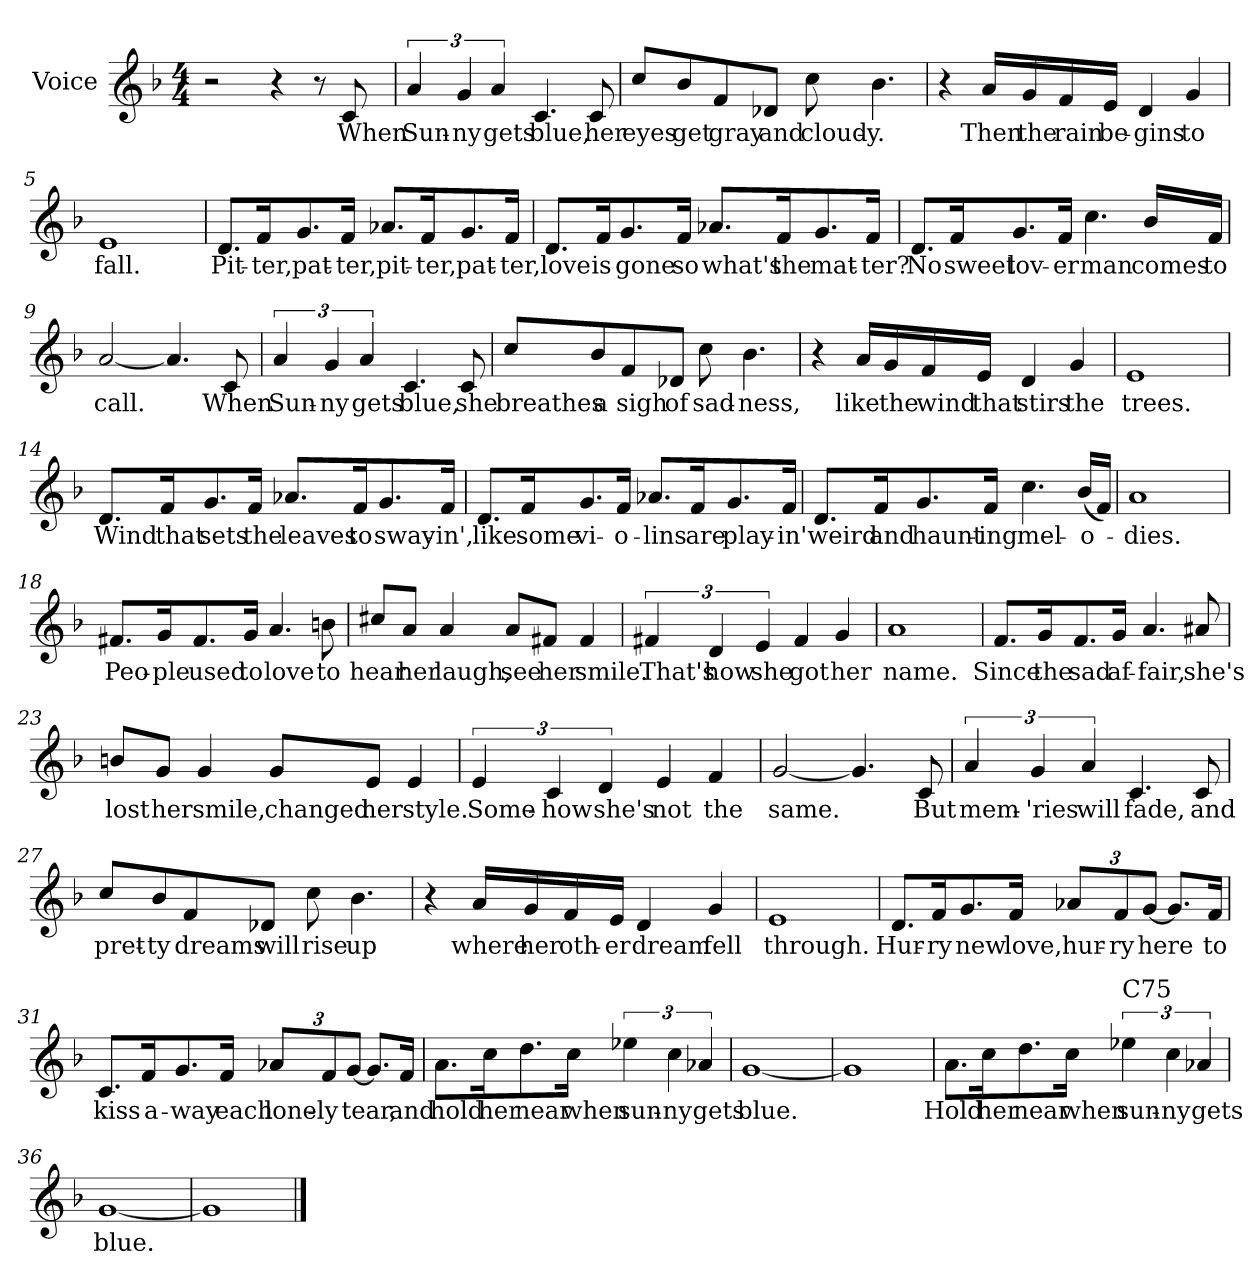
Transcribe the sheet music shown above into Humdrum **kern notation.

**kern	**text
*part1	*part1
*staff1	*staff1
*I"Voice	*
*I'Vo.	*
*clefG2	*
*k[b-]	*
*F:	*
*M4/4	*
=1	=1
2r	.
4r	.
8r	.
8c/	When
=2	=2
6a/	Sun-
6g/	ny
6a/	gets
4.c/	blue,
8c/	her
=3	=3
8cc/L	eyes
8b-/	get
8f/	gray
8d-X/J	and
8cc\	cloud-
4.b-\	y.
!!LO:LB:g=z
=4	=4
4r	.
16a/LL	Then
16g/	the
16f/	rain
16e/JJ	be-
4d/	gins
4g/	to
=5	=5
1e	fall.
=6	=6
8.d/L	Pit-
16f/K	ter,
8.g/	pat-
16f/Jk	ter,
8.a-X/L	pit-
16f/K	-ter,
8.g/	pat-
16f/Jk	ter,
!!LO:LB:g=z
=7	=7
8.d/L	love
16f/K	is
8.g/	gone
16f/Jk	so
8.a-X/L	what's
16f/K	the
8.g/	mat-
16f/Jk	ter?
=8	=8
8.d/L	-No
16f/K	sweet
8.g/	lov-
16f/Jk	er
4.cc\	man
16b-/LL	comes
16f/JJ	to
!!LO:LB:g=z
=9	=9
[2a/	call.
4.a/]	.
8c/	When
=10	=10
6a/	Sun-
6g/	ny
6a/	gets
4.c/	blue,
8c/	she
=11	=11
8cc/L	breathes
8b-/	a
8f/	sigh
8d-X/J	of
8cc\	sad-
4.b-\	ness,
!!LO:LB:g=z
=12	=12
4r	.
16a/LL	like
16g/	the
16f/	wind
16e/JJ	that
4d/	stirs
4g/	the
=13	=13
1e	trees.
=14	=14
8.d/L	Wind
16f/K	that
8.g/	sets
16f/Jk	the
8.a-X/L	leaves
16f/K	to
8.g/	sway-
16f/Jk	in',
!!LO:LB:g=z
=15	=15
8.d/L	like
16f/K	some
8.g/	vi-
16f/Jk	o-
8.a-X/L	lins
16f/K	are
8.g/	play-
16f/Jk	in'
=16	=16
8.d/L	weird
16f/K	and
8.g/	haunt-
16f/Jk	ing
4.cc\	mel-
(16b-/LL	o-
16f/JJ)	.
=17	=17
1a	dies.
!!LO:LB:g=z
=18	=18
8.f#X/L	Peo-
16g/K	ple
8.f#/	used
16g/Jk	to
4.a/	love
8bn\	to
=19	=19
8cc#X/L	hear
8a/J	her
4a/	laugh,
8a/L	see
8f#X/J	her
4f#/	smile.
=20	=20
6f#X/	That's
6d/	how
6e/	she
4f#/	got
4g/	her
!!LO:LB:g=z
=21	=21
1a	name.
=22	=22
8.f/L	Since
16g/K	the
8.f/	sad
16g/Jk	af-
4.a/	fair,
8a#X/	she's
=23	=23
8bn/L	lost
8g/J	her
4g/	smile,
8g/L	changed
8e/J	her
4e/	style.
!!LO:PB:g=z
=24	=24
6e/	Some-
6c/	how
6d/	she's
4e/	not
4f/	the
=25	=25
[2g/	same.
4.g/]	.
8c/	But
=26	=26
6a/	mem-
6g/	'ries
6a/	will
4.c/	fade,
8c/	and
!!LO:LB:g=z
=27	=27
8cc/L	pret-
8b-/	ty
8f/	dreams
8d-X/J	will
8cc\	rise
4.b-\	up
=28	=28
4r	.
16a/LL	where
16g/	-her
16f/	oth-
16e/JJ	er
4d/	dream
4g/	fell
=29	=29
1e	through.
!!LO:LB:g=z
=30	=30
8.d/L	Hur-
16f/K	ry
8.g/	new
16f/Jk	love,
*Xbrackettup	*
12a-X/L	hur-
12f/	ry
[12g/J	here
8.g/L]	.
16f/Jk	to
=31	=31
8.c/L	kiss
16f/K	a-
8.g/	way
16f/Jk	each
12a-X/L	lone-
12f/	ly
[12g/J	tear,
8.g/L]	.
16f/Jk	and
!!LO:LB:g=z
=32	=32
8.a\L	hold
16cc\K	her
8.dd\	near
16cc\Jk	when
*brackettup	*
6ee-X\	sun-
6cc\	ny
6a-X/	gets
=33	=33
[1g	blue.
=34	=34
1g]	.
!!LO:LB:g=z
=35	=35
8.a\L	Hold
16cc\K	her
8.dd\	near
16cc\Jk	when
!LO:TX:a:t=C75	!
6ee-X\	sun-
6cc\	ny
6a-X/	gets
=36	=36
[1g	blue.
=37	=37
1g]	.
==	==
*-	*-
